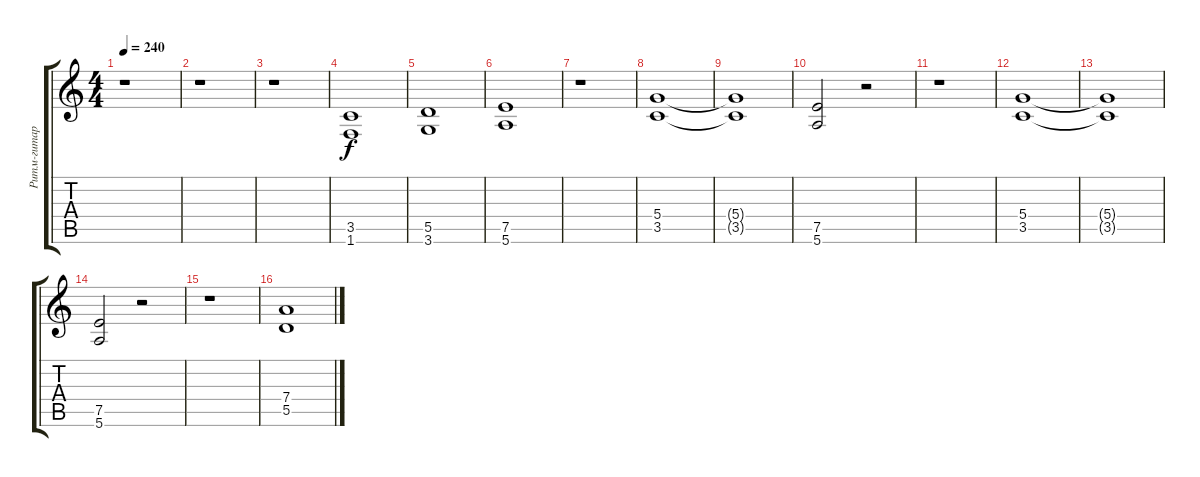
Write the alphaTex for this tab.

\track ("Ритм-гитара(акцент)" "Ритм-гитар") {instrument overdrivenguitar}
\staff {score tabs}
\tuning (E4 B3 G3 D3 A2 E2) {hide}
\ts (4 4)
\tempo 240
\clef g2
\ks c
r.1{dy f} |
r.1 |
r.1 |
(3.5 1.6).1 |
(5.5 3.6).1 |
(7.5 5.6).1 |
r.1 |
(5.4 3.5).1 |
(5.4{t} 3.5{t}).1 |
(7.5 5.6).2 r.2 |
r.1 |
(5.4 3.5).1 |
(5.4{t} 3.5{t}).1 |
(7.5 5.6).2 r.2 |
r.1 |
(7.4 5.5).1
